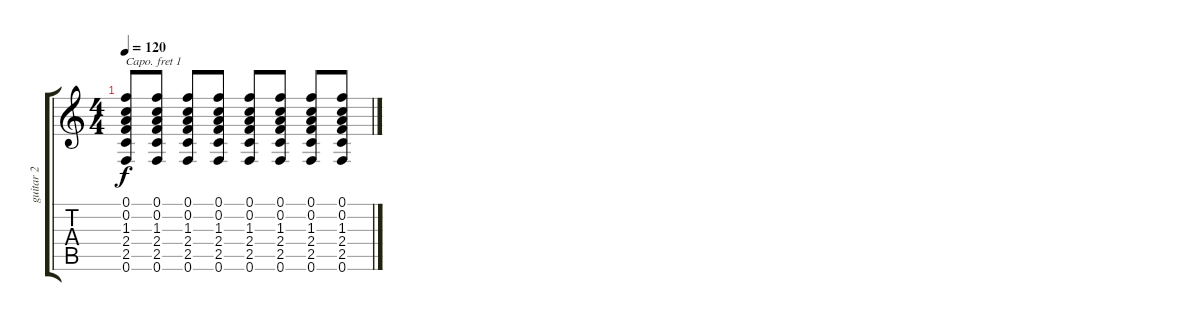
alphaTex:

\track ("guitar 2" "guitar 2") {instrument overdrivenguitar}
\staff {score tabs}
\capo 1
\tuning (E4 B3 G3 D3 A2 E2) {hide}
\ts (4 4)
\tempo 120
\clef g2
\ks c
(0.1 0.2 1.3 2.4 2.5 0.6).8{dy f} (0.1 0.2 1.3 2.4 2.5 0.6).8 (0.1 0.2 1.3 2.4 2.5 0.6).8 (0.1 0.2 1.3 2.4 2.5 0.6).8 (0.1 0.2 1.3 2.4 2.5 0.6).8 (0.1 0.2 1.3 2.4 2.5 0.6).8 (0.1 0.2 1.3 2.4 2.5 0.6).8 (0.1 0.2 1.3 2.4 2.5 0.6).8
